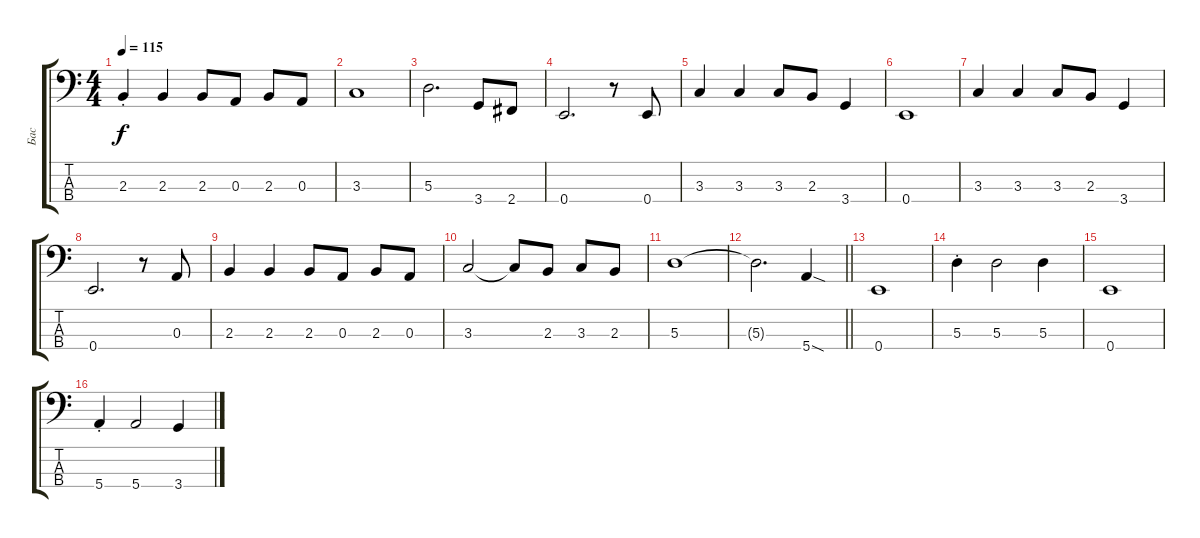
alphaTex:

\track ("Бас" "Бас") {instrument electricbassfinger}
\staff {score tabs}
\tuning (G2 D2 A1 E1) {hide}
\ts (4 4)
\tempo 115
\clef f4
\ks c
2.3{st}.4{dy f} 2.3.4 2.3.8 0.3.8 2.3.8 0.3.8 |
3.3.1 |
5.3.2{d} 3.4.8 2.4.8 |
0.4.2{d} r.8 0.4.8 |
3.3.4 3.3.4 3.3.8 2.3.8 3.4.4 |
0.4.1 |
3.3.4 3.3.4 3.3.8 2.3.8 3.4.4 |
0.4.2{d} r.8 0.3.8 |
2.3.4 2.3.4 2.3.8 0.3.8 2.3.8 0.3.8 |
3.3.2 3.3{t}.8 2.3.8 3.3.8 2.3.8 |
5.3.1 |
\barLineRight lightlight
5.3{t}.2{d} 5.4{sod}.4 |
0.4.1 |
5.3{st}.4 5.3.2 5.3.4 |
0.4.1 |
5.4{st}.4 5.4.2 3.4.4
